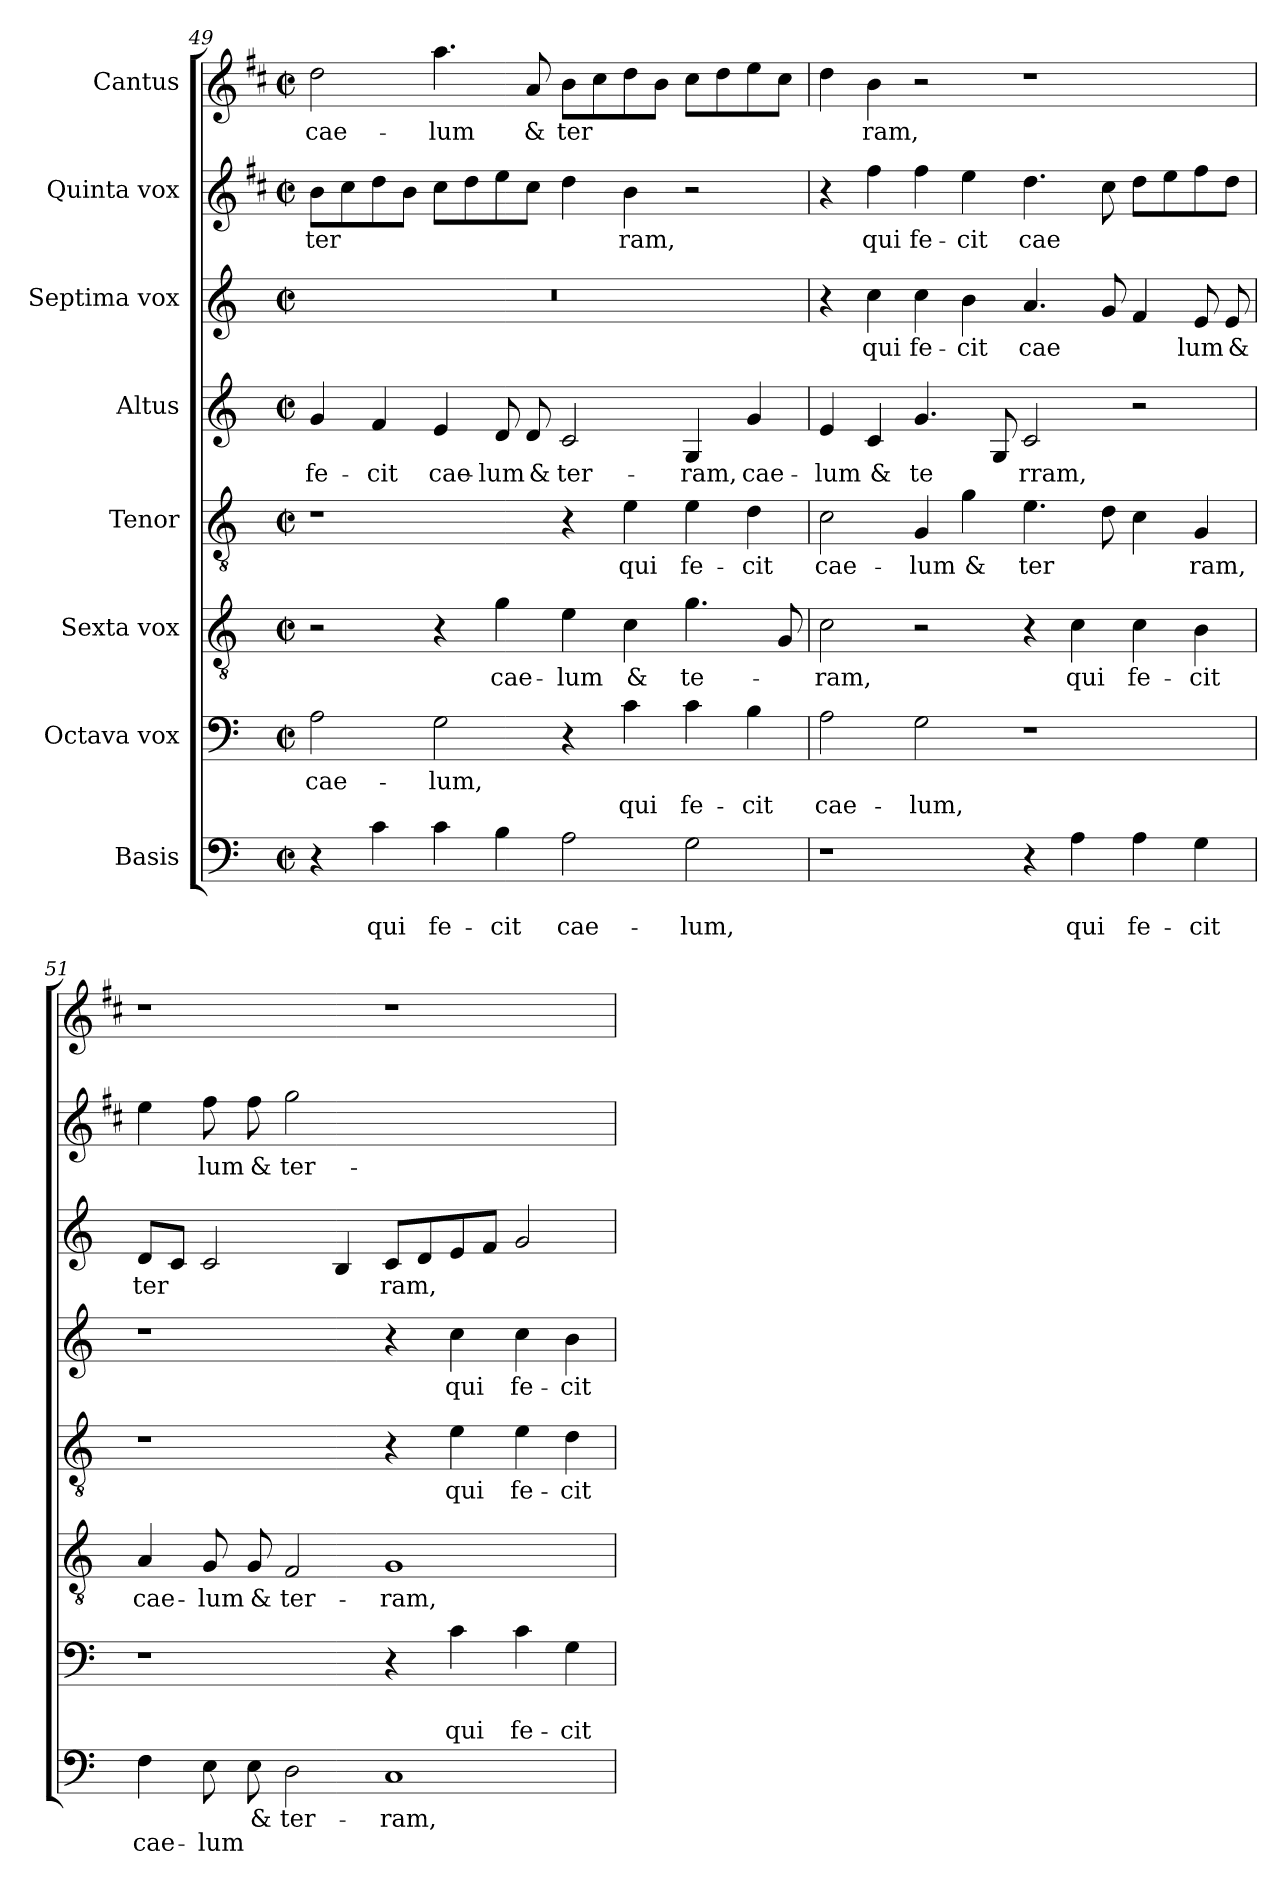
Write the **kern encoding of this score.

**kern	**text	**text	**kern	**text	**text	**kern	**text	**kern	**text	**kern	**text	**kern	**text	**kern	**text	**kern	**text
*part8	*part8	*part8	*part7	*part7	*part7	*part6	*part6	*part5	*part5	*part4	*part4	*part3	*part3	*part2	*part2	*part1	*part1
*staff8	*staff8	*staff8	*staff7	*staff7	*staff7	*staff6	*staff6	*staff5	*staff5	*staff4	*staff4	*staff3	*staff3	*staff2	*staff2	*staff1	*staff1
*I"Basis	*	*	*I"Octava vox	*	*	*I"Sexta vox	*	*I"Tenor	*	*I"Altus	*	*I"Septima vox	*	*I"Quinta vox	*	*I"Cantus	*
!!LO:LB:g=z
*clefF4	*	*	*clefF4	*	*	*clefGv2	*	*clefGv2	*	*clefG2	*	*clefG2	*	*clefG2	*	*clefG2	*
*	*	*	*	*	*	*	*	*	*	*	*	*	*	*ITrd1c2	*	*ITrd1c2	*
*k[]	*	*	*k[]	*	*	*k[]	*	*k[]	*	*k[]	*	*k[]	*	*k[]	*	*k[]	*
*C:	*	*	*C:	*	*	*C:	*	*C:	*	*C:	*	*C:	*	*C:	*	*C:	*
*M4/2	*	*	*M4/2	*	*	*M4/2	*	*M4/2	*	*M4/2	*	*M4/2	*	*M4/2	*	*M4/2	*
*met(c|)	*	*	*met(c|)	*	*	*met(c|)	*	*met(c|)	*	*met(c|)	*	*met(c|)	*	*met(c|)	*	*met(c|)	*
=49	=49	=49	=49	=49	=49	=49	=49	=49	=49	=49	=49	=49	=49	=49	=49	=49	=49
!	!	!	!	!LO:LY:b	!	!	!	!	!	!	!LO:LY:b	!	!	!	!LO:LY:b	!	!LO:LY:b
4r	.	.	2A	cae-	.	2r	.	1r	.	4g	fe-	0r	.	8aL	ter	2cc	cae-
.	.	.	.	.	.	.	.	.	.	.	.	.	.	8b	.	.	.
!	!	!LO:LY:b	!	!	!	!	!	!	!	!	!LO:LY:b	!	!	!	!	!	!
4c	.	qui	.	.	.	.	.	.	.	4f	-cit	.	.	8cc	.	.	.
.	.	.	.	.	.	.	.	.	.	.	.	.	.	8aJ	.	.	.
!	!	!LO:LY:b	!	!LO:LY:b	!	!	!	!	!	!	!LO:LY:b	!	!	!	!	!	!LO:LY:b
4c	.	fe-	2G	-lum,	.	4r	.	.	.	4e	cae-	.	.	8bL	.	4.gg	-lum
.	.	.	.	.	.	.	.	.	.	.	.	.	.	8cc	.	.	.
!	!	!LO:LY:b	!	!	!	!	!LO:LY:b	!	!	!	!LO:LY:b	!	!	!	!	!	!
4B	.	-cit	.	.	.	4g	cae-	.	.	8d	-lum	.	.	8dd	.	.	.
!	!	!	!	!	!	!	!	!	!	!	!LO:LY:b	!	!	!	!	!	!LO:LY:b
.	.	.	.	.	.	.	.	.	.	8d	&	.	.	8bJ	.	8g	&
!	!	!LO:LY:b	!	!	!	!	!LO:LY:b	!	!	!	!LO:LY:b	!	!	!	!	!	!LO:LY:b
2A	.	cae-	4r	.	.	4e	-lum	4r	.	2c	ter-	.	.	4cc	.	8aL	ter
.	.	.	.	.	.	.	.	.	.	.	.	.	.	.	.	8b	.
!	!	!	!	!	!LO:LY:b	!	!LO:LY:b	!	!LO:LY:b	!	!	!	!	!	!LO:LY:b	!	!
.	.	.	4c	.	qui	4c	&	4e	qui	.	.	.	.	4a	ram,	8cc	.
.	.	.	.	.	.	.	.	.	.	.	.	.	.	.	.	8aJ	.
!	!	!LO:LY:b	!	!	!LO:LY:b	!	!LO:LY:b	!	!LO:LY:b	!	!LO:LY:b	!	!	!	!	!	!
2G	.	-lum,	4c	.	fe-	4.g	te-	4e	fe-	4G	-ram,	.	.	2r	.	8bL	.
.	.	.	.	.	.	.	.	.	.	.	.	.	.	.	.	8cc	.
!	!	!	!	!	!LO:LY:b	!	!	!	!LO:LY:b	!	!LO:LY:b	!	!	!	!	!	!
.	.	.	4B	.	-cit	.	.	4d	-cit	4g	cae-	.	.	.	.	8dd	.
.	.	.	.	.	.	8G	.	.	.	.	.	.	.	.	.	8bJ	.
=50	=50	=50	=50	=50	=50	=50	=50	=50	=50	=50	=50	=50	=50	=50	=50	=50	=50
!	!	!	!	!	!LO:LY:b	!	!LO:LY:b	!	!LO:LY:b	!	!LO:LY:b	!	!	!	!	!	!
1r	.	.	2A	.	cae-	2c	-ram,	2c	cae-	4e	-lum	4r	.	4r	.	4cc	.
!	!	!	!	!	!	!	!	!	!	!	!LO:LY:b	!	!LO:LY:b	!	!LO:LY:b	!	!LO:LY:b
.	.	.	.	.	.	.	.	.	.	4c	&	4cc	qui	4ee	qui	4a	ram,
!	!	!	!	!	!LO:LY:b	!	!	!	!LO:LY:b	!	!LO:LY:b	!	!LO:LY:b	!	!LO:LY:b	!	!
.	.	.	2G	.	-lum,	2r	.	4G	-lum	4.g	te	4cc	fe-	4ee	fe-	2r	.
!	!	!	!	!	!	!	!	!	!LO:LY:b	!	!	!	!LO:LY:b	!	!LO:LY:b	!	!
.	.	.	.	.	.	.	.	4g	&	.	.	4b	-cit	4dd	-cit	.	.
.	.	.	.	.	.	.	.	.	.	8G	.	.	.	.	.	.	.
!	!	!	!	!	!	!	!	!	!LO:LY:b	!	!LO:LY:b	!	!LO:LY:b	!	!LO:LY:b	!	!
4r	.	.	1r	.	.	4r	.	4.e	ter	2c	rram,	4.a	cae	4.cc	cae	1r	.
!	!	!LO:LY:b	!	!	!	!	!LO:LY:b	!	!	!	!	!	!	!	!	!	!
4A	.	qui	.	.	.	4c	qui	.	.	.	.	.	.	.	.	.	.
.	.	.	.	.	.	.	.	8d	.	.	.	8g	.	8b	.	.	.
!	!	!LO:LY:b	!	!	!	!	!LO:LY:b	!	!	!	!	!	!	!	!	!	!
4A	.	fe-	.	.	.	4c	fe-	4c	.	2r	.	4f	.	8ccL	.	.	.
.	.	.	.	.	.	.	.	.	.	.	.	.	.	8dd	.	.	.
!	!	!LO:LY:b	!	!	!	!	!LO:LY:b	!	!LO:LY:b	!	!	!	!LO:LY:b	!	!	!	!
4G	.	-cit	.	.	.	4B	-cit	4G	ram,	.	.	8e	lum	8ee	.	.	.
!	!	!	!	!	!	!	!	!	!	!	!	!	!LO:LY:b	!	!	!	!
.	.	.	.	.	.	.	.	.	.	.	.	8e	&	8ccJ	.	.	.
=51	=51	=51	=51	=51	=51	=51	=51	=51	=51	=51	=51	=51	=51	=51	=51	=51	=51
!	!	!LO:LY:b	!	!	!	!	!LO:LY:b	!	!	!	!	!	!LO:LY:b	!	!	!	!
4F	.	cae-	1r	.	.	4A	cae-	1r	.	1r	.	8dL	ter	4dd	.	1r	.
.	.	.	.	.	.	.	.	.	.	.	.	8cJ	.	.	.	.	.
!	!	!LO:LY:b	!	!	!	!	!LO:LY:b	!	!	!	!	!	!	!	!LO:LY:b	!	!
8E	.	-lum	.	.	.	8G	-lum	.	.	.	.	2c	.	8ee	lum	.	.
!	!LO:LY:b	!	!	!	!	!	!LO:LY:b	!	!	!	!	!	!	!	!LO:LY:b	!	!
8E	&	.	.	.	.	8G	&	.	.	.	.	.	.	8ee	&	.	.
!	!LO:LY:b	!	!	!	!	!	!LO:LY:b	!	!	!	!	!	!	!	!LO:LY:b	!	!
2D	ter-	.	.	.	.	2F	ter-	.	.	.	.	.	.	2ff	ter-	.	.
.	.	.	.	.	.	.	.	.	.	.	.	4B	.	.	.	.	.
!	!LO:LY:b	!	!	!	!	!	!LO:LY:b	!	!	!	!	!	!LO:LY:b	!	!LO:LY:b	!	!
1C	-ram,	.	4r	.	.	1G	-ram,	4r	.	4r	.	8cL	ram,	[1eeyy	-ram,	1r	.
.	.	.	.	.	.	.	.	.	.	.	.	8d	.	.	.	.	.
!	!	!	!	!	!LO:LY:b	!	!	!	!LO:LY:b	!	!LO:LY:b	!	!	!	!	!	!
.	.	.	4c	.	qui	.	.	4e	qui	4cc	qui	8e	.	.	.	.	.
.	.	.	.	.	.	.	.	.	.	.	.	8fJ	.	.	.	.	.
!	!	!	!	!	!LO:LY:b	!	!	!	!LO:LY:b	!	!LO:LY:b	!	!	!	!	!	!
.	.	.	4c	.	fe-	.	.	4e	fe-	4cc	fe-	2g	.	.	.	.	.
!	!	!	!	!	!LO:LY:b	!	!	!	!LO:LY:b	!	!LO:LY:b	!	!	!	!	!	!
.	.	.	4G	.	-cit	.	.	4d	-cit	4b	-cit	.	.	.	.	.	.
=	=	=	=	=	=	=	=	=	=	=	=	=	=	=	=	=	=
*-	*-	*-	*-	*-	*-	*-	*-	*-	*-	*-	*-	*-	*-	*-	*-	*-	*-
